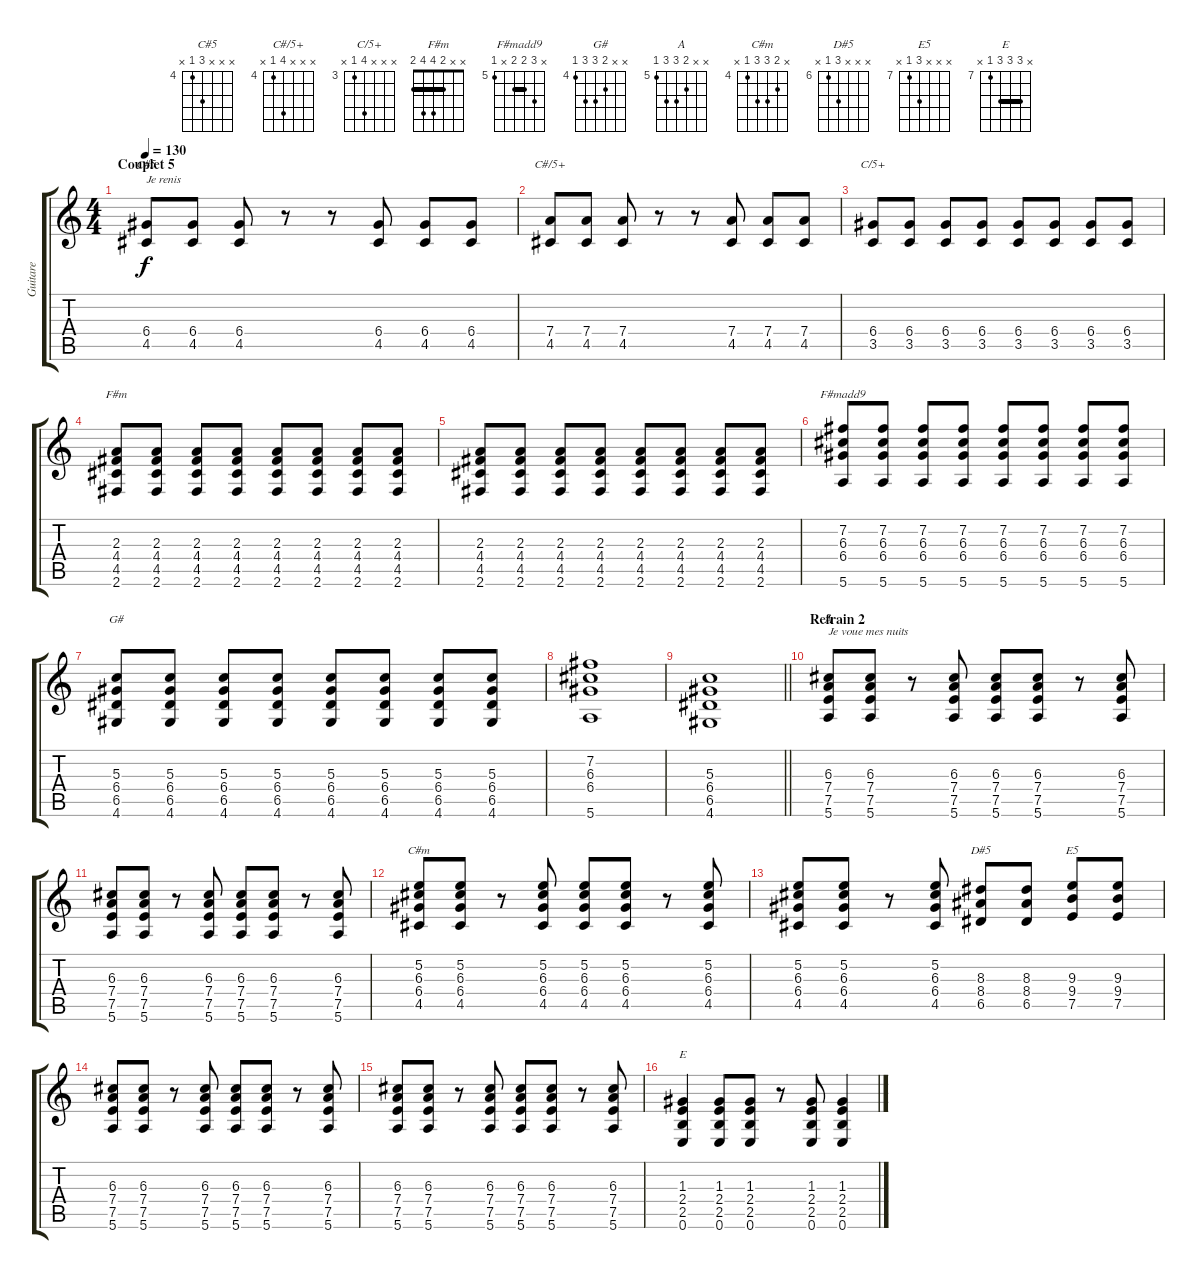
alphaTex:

\track ("Guitare" "Guitare") {instrument acousticguitarsteel}
\staff {score tabs}
\tuning (E4 B3 G3 D3 A2 E2) {hide}
\chord ("C#5" x x x 6 4 x) {firstfret 4}
\chord ("C#/5+" x x x 7 4 x) {firstfret 4}
\chord ("C/5+" x x x 6 3 x) {firstfret 3}
\chord ("F#m" x x 2 4 4 2) {barre 2}
\chord ("F#madd9" x 7 6 6 x 5) {firstfret 5 barre 6}
\chord ("G#" x x 5 6 6 4) {firstfret 4}
\chord ("A" x x 6 7 7 5) {firstfret 5}
\chord ("C#m" x 5 6 6 4 x) {firstfret 4}
\chord ("D#5" x x x 8 6 x) {firstfret 6}
\chord ("E5" x x x 9 7 x) {firstfret 7}
\chord ("E" x 9 9 9 7 x) {firstfret 7 barre 9}
\ts (4 4)
\section ("" "Couplet 5")
\tempo 130
\clef g2
\ks c
(6.4 4.5).8{ch "C#5" txt "Je renis" dy f} (6.4 4.5).8 (6.4 4.5).8 r.8 r.8 (6.4 4.5).8 (6.4 4.5).8 (6.4 4.5).8 |
(7.4 4.5).8{ch "C#/5+"} (7.4 4.5).8 (7.4 4.5).8 r.8 r.8 (7.4 4.5).8 (7.4 4.5).8 (7.4 4.5).8 |
(6.4 3.5).8{ch "C/5+"} (6.4 3.5).8 (6.4 3.5).8 (6.4 3.5).8 (6.4 3.5).8 (6.4 3.5).8 (6.4 3.5).8 (6.4 3.5).8 |
(2.3 4.4 4.5 2.6).8{ch "F#m"} (2.3 4.4 4.5 2.6).8 (2.3 4.4 4.5 2.6).8 (2.3 4.4 4.5 2.6).8 (2.3 4.4 4.5 2.6).8 (2.3 4.4 4.5 2.6).8 (2.3 4.4 4.5 2.6).8 (2.3 4.4 4.5 2.6).8 |
(2.3 4.4 4.5 2.6).8 (2.3 4.4 4.5 2.6).8 (2.3 4.4 4.5 2.6).8 (2.3 4.4 4.5 2.6).8 (2.3 4.4 4.5 2.6).8 (2.3 4.4 4.5 2.6).8 (2.3 4.4 4.5 2.6).8 (2.3 4.4 4.5 2.6).8 |
(7.2 6.3 6.4 5.6).8{ch "F#madd9"} (7.2 6.3 6.4 5.6).8 (7.2 6.3 6.4 5.6).8 (7.2 6.3 6.4 5.6).8 (7.2 6.3 6.4 5.6).8 (7.2 6.3 6.4 5.6).8 (7.2 6.3 6.4 5.6).8 (7.2 6.3 6.4 5.6).8 |
(5.3 6.4 6.5 4.6).8{ch "G#"} (5.3 6.4 6.5 4.6).8 (5.3 6.4 6.5 4.6).8 (5.3 6.4 6.5 4.6).8 (5.3 6.4 6.5 4.6).8 (5.3 6.4 6.5 4.6).8 (5.3 6.4 6.5 4.6).8 (5.3 6.4 6.5 4.6).8 |
(7.2 6.3 6.4 5.6).1 |
\barLineRight lightlight
(5.3 6.4 6.5 4.6).1 |
\section ("" "Refrain 2")
(6.3 7.4 7.5 5.6).8{ch "A" txt "Je voue mes nuits"} (6.3 7.4 7.5 5.6).8 r.8 (6.3 7.4 7.5 5.6).8 (6.3 7.4 7.5 5.6).8 (6.3 7.4 7.5 5.6).8 r.8 (6.3 7.4 7.5 5.6).8 |
(6.3 7.4 7.5 5.6).8 (6.3 7.4 7.5 5.6).8 r.8 (6.3 7.4 7.5 5.6).8 (6.3 7.4 7.5 5.6).8 (6.3 7.4 7.5 5.6).8 r.8 (6.3 7.4 7.5 5.6).8 |
(5.2 6.3 6.4 4.5).8{ch "C#m"} (5.2 6.3 6.4 4.5).8 r.8 (5.2 6.3 6.4 4.5).8 (5.2 6.3 6.4 4.5).8 (5.2 6.3 6.4 4.5).8 r.8 (5.2 6.3 6.4 4.5).8 |
(5.2 6.3 6.4 4.5).8 (5.2 6.3 6.4 4.5).8 r.8 (5.2 6.3 6.4 4.5).8 (8.3 8.4 6.5).8{ch "D#5"} (8.3 8.4 6.5).8 (9.3 9.4 7.5).8{ch "E5"} (9.3 9.4 7.5).8 |
(6.3 7.4 7.5 5.6).8 (6.3 7.4 7.5 5.6).8 r.8 (6.3 7.4 7.5 5.6).8 (6.3 7.4 7.5 5.6).8 (6.3 7.4 7.5 5.6).8 r.8 (6.3 7.4 7.5 5.6).8 |
(6.3 7.4 7.5 5.6).8 (6.3 7.4 7.5 5.6).8 r.8 (6.3 7.4 7.5 5.6).8 (6.3 7.4 7.5 5.6).8 (6.3 7.4 7.5 5.6).8 r.8 (6.3 7.4 7.5 5.6).8 |
(1.3 2.4 2.5 0.6).4{ch "E"} (1.3 2.4 2.5 0.6).8 (1.3 2.4 2.5 0.6).8 r.8 (1.3 2.4 2.5 0.6).8 (1.3 2.4 2.5 0.6).4
